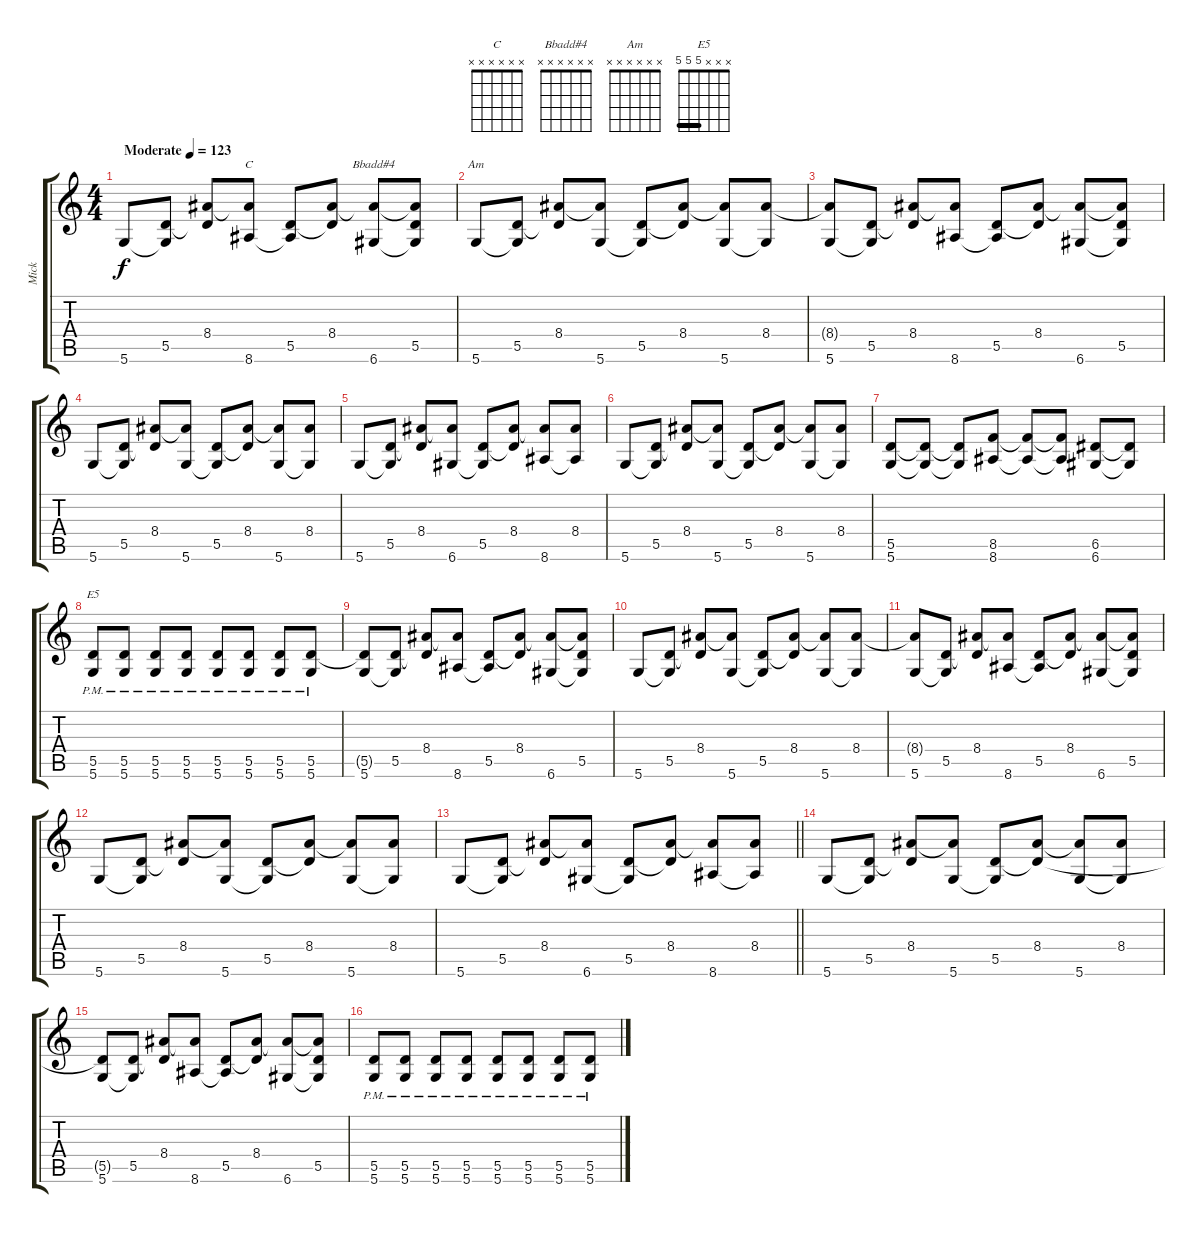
\track ("Mick" "Mick") {instrument distortionguitar}
\staff {score tabs}
\tuning (E4 A3 G3 D3 A2 D2) {hide}
\chord ("C" x x x x x x)
\chord ("Bbadd#4" x x x x x x)
\chord ("Am" x x x x x x)
\chord ("E5" x x x 5 5 5) {barre 5}
\ts (4 4)
\tempo (123 "Moderate")
\clef g2
\ks c
5.6.8{dy f instrument distortionguitar} (5.5 5.6{t}).8 (8.4 5.5{t}).8 (8.4{t} 8.6).8{ch "C"} (5.5 8.6{t}).8 (8.4 5.5{t}).8 (8.4{t} 6.6).8{ch "Bbadd#4"} (8.4{t} 5.5 6.6{t}).8 |
5.6.8{ch "Am"} (5.5 5.6{t}).8 (8.4 5.5{t}).8 (8.4{t} 5.6).8 (5.5 5.6{t}).8 (8.4 5.5{t}).8 (8.4{t} 5.6).8 (8.4 5.6{t}).8 |
(8.4{t} 5.6).8 (5.5 5.6{t}).8 (8.4 5.5{t}).8 (8.4{t} 8.6).8 (5.5 8.6{t}).8 (8.4 5.5{t}).8 (8.4{t} 6.6).8 (8.4{t} 5.5 6.6{t}).8 |
5.6.8 (5.5 5.6{t}).8 (8.4 5.5{t}).8 (8.4{t} 5.6).8 (5.5 5.6{t}).8 (8.4 5.5{t}).8 (8.4{t} 5.6).8 (8.4 5.6{t}).8 |
5.6.8 (5.5 5.6{t}).8 (8.4 5.5{t}).8 (8.4{t} 6.6).8 (5.5 6.6{t}).8 (8.4 5.5{t}).8 (8.4{t} 8.6).8 (8.4 8.6{t}).8 |
5.6.8 (5.5 5.6{t}).8 (8.4 5.5{t}).8 (8.4{t} 5.6).8 (5.5 5.6{t}).8 (8.4 5.5{t}).8 (8.4{t} 5.6).8 (8.4 5.6{t}).8 |
(5.5 5.6).8 (5.5{t} 5.6{t}).8 (5.5{t} 5.6{t}).8 (8.5 8.6).8 (8.5{t} 8.6{t}).8 (8.5{t} 8.6{t}).8 (6.5 6.6).8 (6.5{t} 6.6{t}).8 |
(5.5{pm} 5.6{pm}).8{ch "E5"} (5.5{pm} 5.6{pm}).8 (5.5{pm} 5.6{pm}).8 (5.5{pm} 5.6{pm}).8 (5.5{pm} 5.6{pm}).8 (5.5{pm} 5.6{pm}).8 (5.5{pm} 5.6{pm}).8 (5.5{pm} 5.6{pm}).8 |
(5.5{t} 5.6).8 (5.5 5.6{t}).8 (8.4 5.5{t}).8 (8.4{t} 8.6).8 (5.5 8.6{t}).8 (8.4 5.5{t}).8 (8.4{t} 6.6).8 (8.4{t} 5.5 6.6{t}).8 |
5.6.8 (5.5 5.6{t}).8 (8.4 5.5{t}).8 (8.4{t} 5.6).8 (5.5 5.6{t}).8 (8.4 5.5{t}).8 (8.4{t} 5.6).8 (8.4 5.6{t}).8 |
(8.4{t} 5.6).8 (5.5 5.6{t}).8 (8.4 5.5{t}).8 (8.4{t} 8.6).8 (5.5 8.6{t}).8 (8.4 5.5{t}).8 (8.4{t} 6.6).8 (8.4{t} 5.5 6.6{t}).8 |
5.6.8 (5.5 5.6{t}).8 (8.4 5.5{t}).8 (8.4{t} 5.6).8 (5.5 5.6{t}).8 (8.4 5.5{t}).8 (8.4{t} 5.6).8 (8.4 5.6{t}).8 |
\barLineRight lightlight
5.6.8 (5.5 5.6{t}).8 (8.4 5.5{t}).8 (8.4{t} 6.6).8 (5.5 6.6{t}).8 (8.4 5.5{t}).8 (8.4{t} 8.6).8 (8.4 8.6{t}).8 |
5.6.8 (5.5 5.6{t}).8 (8.4 5.5{t}).8 (8.4{t} 5.6).8 (5.5 5.6{t}).8 (8.4 5.5{t}).8 (8.4{t} 5.6).8 (8.4 5.6{t}).8 |
(5.5{t} 5.6).8 (5.5 5.6{t}).8 (8.4 5.5{t}).8 (8.4{t} 8.6).8 (5.5 8.6{t}).8 (8.4 5.5{t}).8 (8.4{t} 6.6).8 (8.4{t} 5.5 6.6{t}).8 |
(5.5{pm} 5.6{pm}).8 (5.5{pm} 5.6{pm}).8 (5.5{pm} 5.6{pm}).8 (5.5{pm} 5.6{pm}).8 (5.5{pm} 5.6{pm}).8 (5.5{pm} 5.6{pm}).8 (5.5{pm} 5.6{pm}).8 (5.5{pm} 5.6{pm}).8
